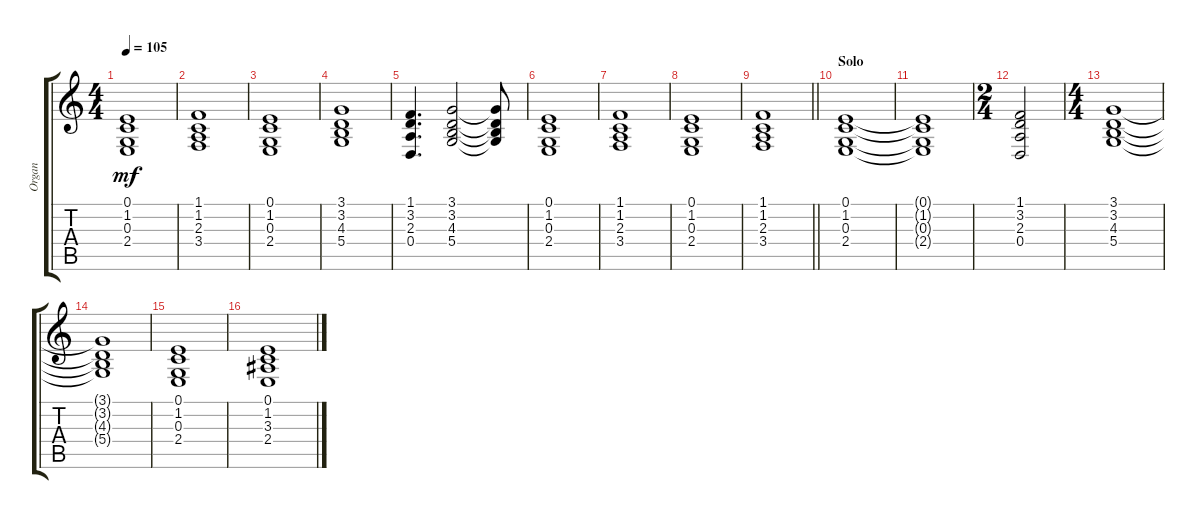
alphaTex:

\track ("Organ" "Organ") {instrument fx8scifi}
\staff {score tabs}
\tuning (E4 B3 G3 D3 A2 E2) {hide}
\ts (4 4)
\tempo 105
\clef g2
\ks c
(0.1 1.2 0.3 2.4).1{dy mf} |
(1.1 1.2 2.3 3.4).1 |
(0.1 1.2 0.3 2.4).1 |
(3.1 3.2 4.3 5.4).1 |
(1.1 3.2 2.3 0.4).4{d} (3.1 3.2 4.3 5.4).2 (3.1{t} 3.2{t} 4.3{t} 5.4{t}).8 |
(0.1 1.2 0.3 2.4).1 |
(1.1 1.2 2.3 3.4).1 |
(0.1 1.2 0.3 2.4).1 |
\barLineRight lightlight
(1.1 1.2 2.3 3.4).1{volume 2} |
\section ("" "Solo")
(0.1 1.2 0.3 2.4).1{volume 5} |
(0.1{t} 1.2{t} 0.3{t} 2.4{t}).1 |
\ts (2 4)
(1.1 3.2 2.3 0.4).2 |
\ts (4 4)
(3.1 3.2 4.3 5.4).1 |
(3.1{t} 3.2{t} 4.3{t} 5.4{t}).1 |
(0.1 1.2 0.3 2.4).1 |
(0.1 1.2 3.3 2.4).1
